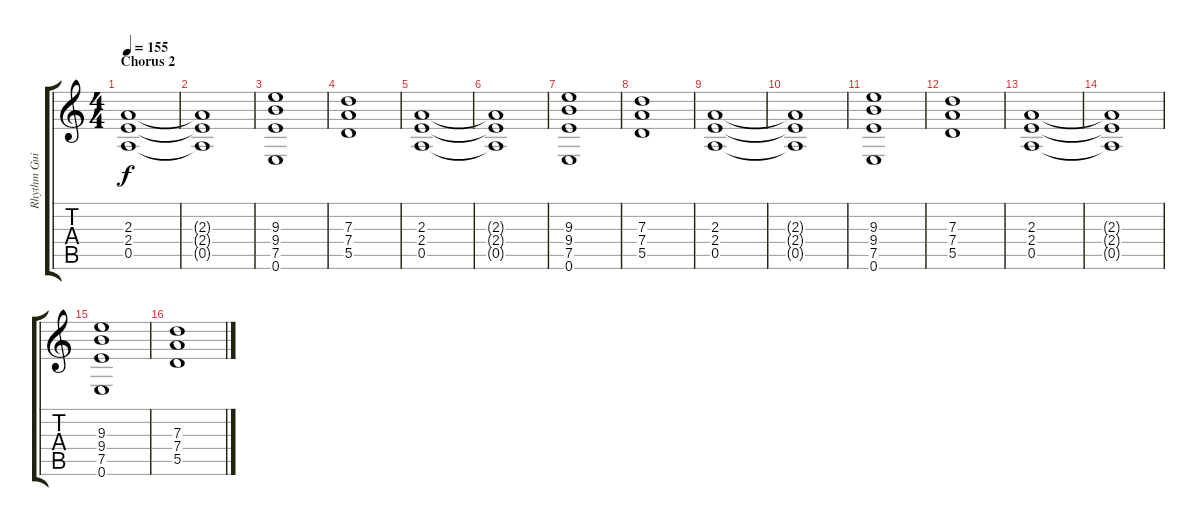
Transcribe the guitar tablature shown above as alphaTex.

\track ("Rhythm Guitar Right (Tom)" "Rhythm Gui") {instrument distortionguitar}
\staff {score tabs}
\tuning (E4 B3 G3 D3 A2 E2) {hide}
\ts (4 4)
\section ("" "Chorus 2")
\tempo 155
\clef g2
\ks c
(2.3 2.4 0.5).1{dy f} |
(2.3{t} 2.4{t} 0.5{t}).1 |
(9.3 9.4 7.5 0.6).1 |
(7.3 7.4 5.5).1 |
(2.3 2.4 0.5).1 |
(2.3{t} 2.4{t} 0.5{t}).1 |
(9.3 9.4 7.5 0.6).1 |
(7.3 7.4 5.5).1 |
(2.3 2.4 0.5).1 |
(2.3{t} 2.4{t} 0.5{t}).1 |
(9.3 9.4 7.5 0.6).1 |
(7.3 7.4 5.5).1 |
(2.3 2.4 0.5).1 |
(2.3{t} 2.4{t} 0.5{t}).1 |
(9.3 9.4 7.5 0.6).1 |
(7.3 7.4 5.5).1
